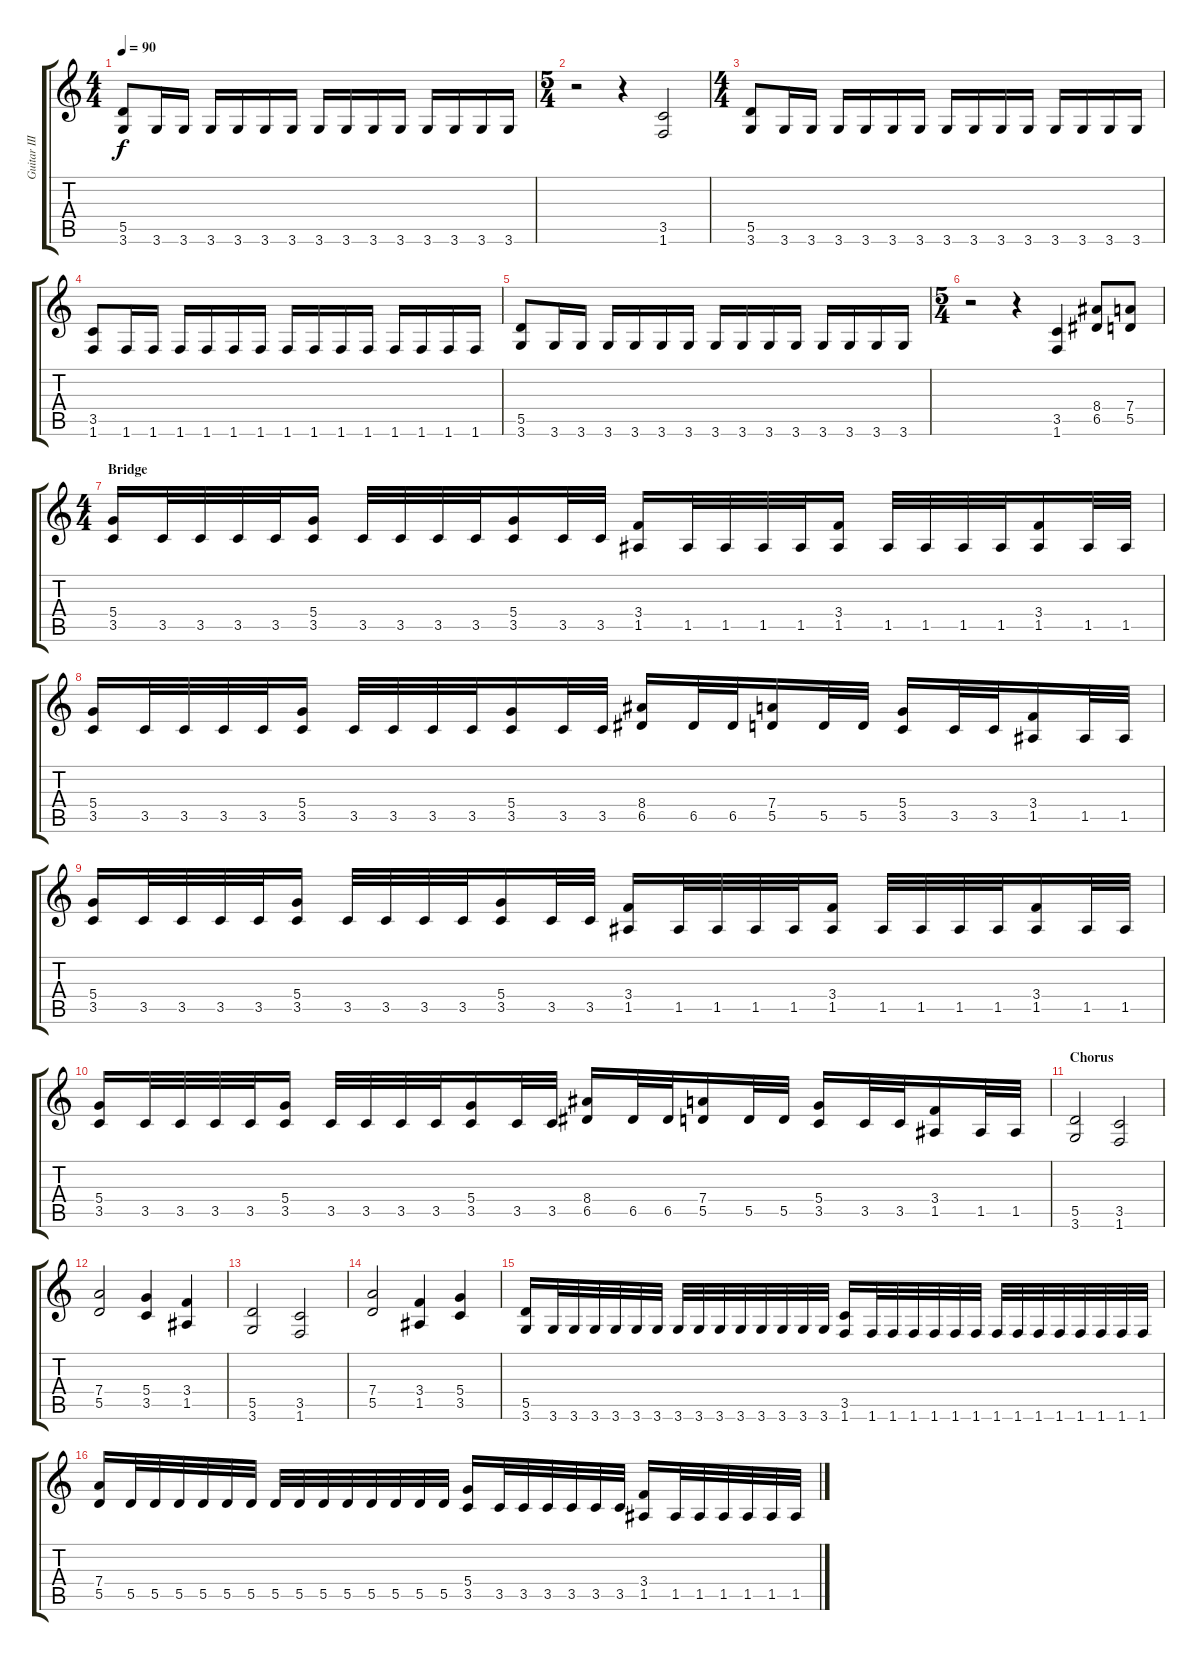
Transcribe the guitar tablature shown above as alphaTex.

\track ("Guitar III" "Guitar III") {instrument distortionguitar}
\staff {score tabs}
\tuning (E4 B3 G3 D3 A2 E2) {hide}
\ts (4 4)
\tempo 90
\clef g2
\ks c
(5.5 3.6).8{dy f} 3.6.16 3.6.16 3.6.16 3.6.16 3.6.16 3.6.16 3.6.16 3.6.16 3.6.16 3.6.16 3.6.16 3.6.16 3.6.16 3.6.16 |
\ts (5 4)
r.2 r.4 (3.5 1.6).2 |
\ts (4 4)
(5.5 3.6).8 3.6.16 3.6.16 3.6.16 3.6.16 3.6.16 3.6.16 3.6.16 3.6.16 3.6.16 3.6.16 3.6.16 3.6.16 3.6.16 3.6.16 |
(3.5 1.6).8 1.6.16 1.6.16 1.6.16 1.6.16 1.6.16 1.6.16 1.6.16 1.6.16 1.6.16 1.6.16 1.6.16 1.6.16 1.6.16 1.6.16 |
(5.5 3.6).8 3.6.16 3.6.16 3.6.16 3.6.16 3.6.16 3.6.16 3.6.16 3.6.16 3.6.16 3.6.16 3.6.16 3.6.16 3.6.16 3.6.16 |
\ts (5 4)
r.2 r.4 (3.5 1.6).4 (8.4 6.5).8 (7.4 5.5).8 |
\ts (4 4)
\section ("" "Bridge")
(5.4 3.5).16 3.5.32 3.5.32 3.5.32 3.5.32 (5.4 3.5).16 3.5.32 3.5.32 3.5.32 3.5.32 (5.4 3.5).16 3.5.32 3.5.32 (3.4 1.5).16 1.5.32 1.5.32 1.5.32 1.5.32 (3.4 1.5).16 1.5.32 1.5.32 1.5.32 1.5.32 (3.4 1.5).16 1.5.32 1.5.32 |
(5.4 3.5).16 3.5.32 3.5.32 3.5.32 3.5.32 (5.4 3.5).16 3.5.32 3.5.32 3.5.32 3.5.32 (5.4 3.5).16 3.5.32 3.5.32 (8.4 6.5).16 6.5.32 6.5.32 (7.4 5.5).16 5.5.32 5.5.32 (5.4 3.5).16 3.5.32 3.5.32 (3.4 1.5).16 1.5.32 1.5.32 |
(5.4 3.5).16 3.5.32 3.5.32 3.5.32 3.5.32 (5.4 3.5).16 3.5.32 3.5.32 3.5.32 3.5.32 (5.4 3.5).16 3.5.32 3.5.32 (3.4 1.5).16 1.5.32 1.5.32 1.5.32 1.5.32 (3.4 1.5).16 1.5.32 1.5.32 1.5.32 1.5.32 (3.4 1.5).16 1.5.32 1.5.32 |
(5.4 3.5).16 3.5.32 3.5.32 3.5.32 3.5.32 (5.4 3.5).16 3.5.32 3.5.32 3.5.32 3.5.32 (5.4 3.5).16 3.5.32 3.5.32 (8.4 6.5).16 6.5.32 6.5.32 (7.4 5.5).16 5.5.32 5.5.32 (5.4 3.5).16 3.5.32 3.5.32 (3.4 1.5).16 1.5.32 1.5.32 |
\section ("" "Chorus")
(5.5 3.6).2 (3.5 1.6).2 |
(7.4 5.5).2 (5.4 3.5).4 (3.4 1.5).4 |
(5.5 3.6).2 (3.5 1.6).2 |
(7.4 5.5).2 (3.4 1.5).4 (5.4 3.5).4 |
(5.5 3.6).16 3.6.32 3.6.32 3.6.32 3.6.32 3.6.32 3.6.32 3.6.32 3.6.32 3.6.32 3.6.32 3.6.32 3.6.32 3.6.32 3.6.32 (3.5 1.6).16 1.6.32 1.6.32 1.6.32 1.6.32 1.6.32 1.6.32 1.6.32 1.6.32 1.6.32 1.6.32 1.6.32 1.6.32 1.6.32 1.6.32 |
(7.4 5.5).16 5.5.32 5.5.32 5.5.32 5.5.32 5.5.32 5.5.32 5.5.32 5.5.32 5.5.32 5.5.32 5.5.32 5.5.32 5.5.32 5.5.32 (5.4 3.5).16 3.5.32 3.5.32 3.5.32 3.5.32 3.5.32 3.5.32 (3.4 1.5).16 1.5.32 1.5.32 1.5.32 1.5.32 1.5.32 1.5.32
